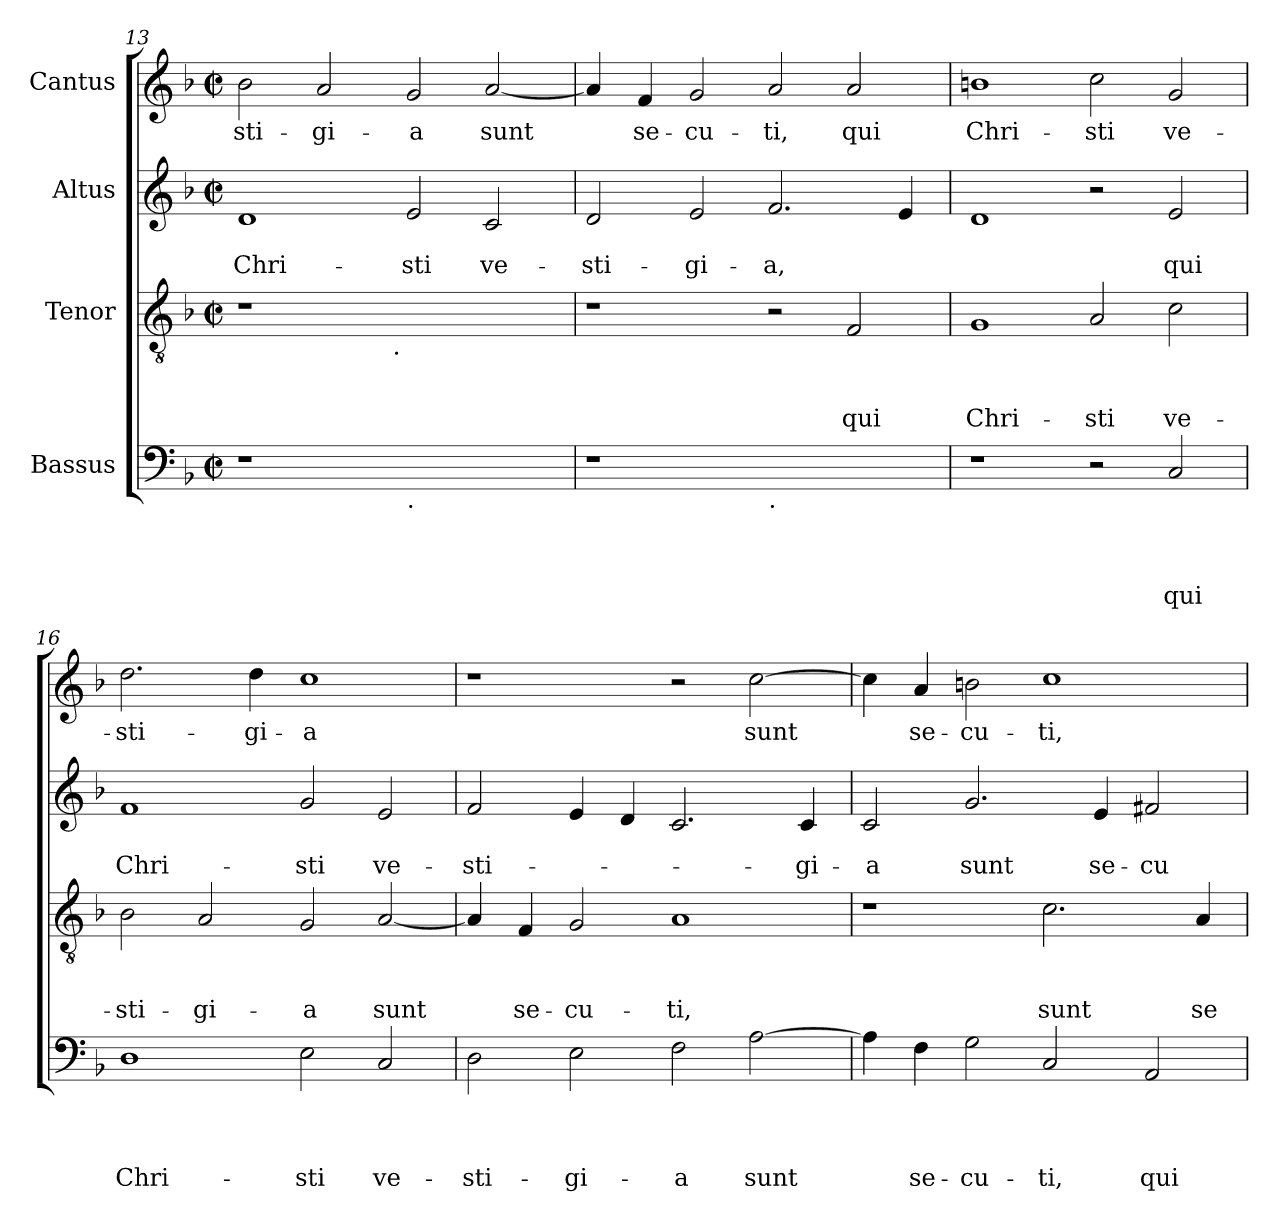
**kern	**text	**text	**text	**text	**kern	**text	**text	**text	**kern	**text	**text	**kern	**text
*part4	*part4	*part4	*part4	*part4	*part3	*part3	*part3	*part3	*part2	*part2	*part2	*part1	*part1
*staff4	*staff4	*staff4	*staff4	*staff4	*staff3	*staff3	*staff3	*staff3	*staff2	*staff2	*staff2	*staff1	*staff1
*I"Bassus	*	*	*	*	*I"Tenor	*	*	*	*I"Altus	*	*	*I"Cantus	*
*clefF4	*	*	*	*	*clefGv2	*	*	*	*clefG2	*	*	*clefG2	*
*k[b-]	*	*	*	*	*k[b-]	*	*	*	*k[b-]	*	*	*k[b-]	*
*F:	*	*	*	*	*F:	*	*	*	*F:	*	*	*F:	*
*M2/2	*	*	*	*	*M2/2	*	*	*	*M2/2	*	*	*M2/2	*
*met(c|)	*	*	*	*	*met(c|)	*	*	*	*met(c|)	*	*	*met(c|)	*
=13	=13	=13	=13	=13	=13	=13	=13	=13	=13	=13	=13	=13	=13
!	!	!	!	!	!	!	!	!	!	!	!LO:LY:b	!	!LO:LY:b
*	*	*	*	*	*^	*	*	*	*	*	*	*	*
1r	.	.	.	.	1r	2ryy	.	.	.	1d	.	Chri-	2b-\	-sti-
!	!	!	!	!	!	!	!	!	!	!	!	!	!	!LO:LY:b
.	.	.	.	.	.	4...ryy	.	.	.	.	.	.	2a/	-gi-
!	!	!	!	!	!	!LO:TX:b:t=.	!	!	!	!	!	!	!	!
.	.	.	.	.	.	1ryy	.	.	.	.	.	.	.	.
!LO:TX:b:t=.	!	!	!	!	!	!	!	!	!	!	!	!	!	!
!	!	!	!	!	!	!	!	!	!	!	!	!LO:LY:b	!	!LO:LY:b
1ryy	.	.	.	.	1ryy	.	.	.	.	2e/	.	-sti	2g/	-a
!	!	!	!	!	!	!	!	!	!	!	!	!LO:LY:b	!	!LO:LY:b
.	.	.	.	.	.	.	.	.	.	2c/	.	ve-	[<2a/	sunt
.	.	.	.	.	.	32ryy	.	.	.	.	.	.	.	.
=14	=14	=14	=14	=14	=14	=14	=14	=14	=14	=14	=14	=14	=14	=14
!	!	!	!	!	!	!	!	!	!	!	!	!LO:LY:b	!	!
*	*	*	*	*	*v	*v	*	*	*	*	*	*	*	*
1r	.	.	.	.	1r	.	.	.	2d/	.	-sti-	4a/]	.
!	!	!	!	!	!	!	!	!	!	!	!	!	!LO:LY:b
.	.	.	.	.	.	.	.	.	.	.	.	4f/	se-
!	!	!	!	!	!	!	!	!	!	!	!LO:LY:b	!	!LO:LY:b:rj
.	.	.	.	.	.	.	.	.	2e/	.	-gi-	2g/	-cu-
!LO:TX:b:t=.	!	!	!	!	!	!	!	!	!	!	!	!	!
!	!	!	!	!	!	!	!	!	!	!	!LO:LY:b	!	!LO:LY:b
1ryy	.	.	.	.	2r	.	.	.	2.f/	.	-a,	2a/	-ti,
!	!	!	!	!	!	!	!	!LO:LY:b	!	!	!	!	!LO:LY:b
.	.	.	.	.	2F/	.	.	qui	.	.	.	2a/	qui
.	.	.	.	.	.	.	.	.	4e/	.	.	.	.
=15	=15	=15	=15	=15	=15	=15	=15	=15	=15	=15	=15	=15	=15
!	!	!	!	!	!	!	!	!LO:LY:b	!	!	!	!	!LO:LY:b
1r	.	.	.	.	1G	.	.	Chri-	1d	.	.	1bn	Chri-
!	!	!	!	!	!	!	!	!LO:LY:b	!	!	!	!	!LO:LY:b
2r	.	.	.	.	2A/	.	.	-sti	2r	.	.	2cc\	-sti
!	!	!	!	!LO:LY:b	!	!	!	!LO:LY:b	!	!	!LO:LY:b	!	!LO:LY:b
2C/	.	.	.	qui	2c\	.	.	ve-	2e/	.	qui	2g/	ve-
=16	=16	=16	=16	=16	=16	=16	=16	=16	=16	=16	=16	=16	=16
!	!	!	!	!LO:LY:b	!	!	!	!LO:LY:b	!	!	!LO:LY:b	!	!LO:LY:b
1D	.	.	.	Chri-	2B-\	.	.	-sti-	1f	.	Chri-	2.dd\	-sti-
!	!	!	!	!	!	!	!	!LO:LY:b	!	!	!	!	!
.	.	.	.	.	2A/	.	.	-gi-	.	.	.	.	.
!	!	!	!	!	!	!	!	!	!	!	!	!	!LO:LY:b
.	.	.	.	.	.	.	.	.	.	.	.	4dd\	-gi-
!	!	!	!	!LO:LY:b	!	!	!	!LO:LY:b	!	!	!LO:LY:b	!	!LO:LY:b:rj
2E\	.	.	.	-sti	2G/	.	.	-a	2g/	.	-sti	1cc	-a
!	!	!	!	!LO:LY:b	!	!	!	!LO:LY:b	!	!	!LO:LY:b	!	!
2C/	.	.	.	ve-	[<2A/	.	.	sunt	2e/	.	ve-	.	.
!!LO:LB:g=z
=17	=17	=17	=17	=17	=17	=17	=17	=17	=17	=17	=17	=17	=17
!	!	!	!	!LO:LY:b	!	!	!	!	!	!	!LO:LY:b	!	!
2D\	.	.	.	-sti-	4A/]	.	.	.	2f/	.	-sti-	1r	.
!	!	!	!	!	!	!	!	!LO:LY:b	!	!	!	!	!
.	.	.	.	.	4F/	.	.	se-	.	.	.	.	.
!	!	!	!	!LO:LY:b	!	!	!	!LO:LY:b:rj	!	!	!	!	!
2E\	.	.	.	-gi-	2G/	.	.	-cu-	4e/	.	.	.	.
.	.	.	.	.	.	.	.	.	4d/	.	.	.	.
!	!	!	!	!LO:LY:b	!	!	!	!LO:LY:b	!	!	!	!	!
2F\	.	.	.	-a	1A	.	.	-ti,	2.c/	.	.	2r	.
!	!	!	!	!LO:LY:b	!	!	!	!	!	!	!	!	!LO:LY:b
[>2A\	.	.	.	sunt	.	.	.	.	.	.	.	[>2cc\	sunt
!	!	!	!	!	!	!	!	!	!	!	!LO:LY:b	!	!
.	.	.	.	.	.	.	.	.	4c/	.	-gi-	.	.
=18	=18	=18	=18	=18	=18	=18	=18	=18	=18	=18	=18	=18	=18
!	!	!	!	!	!	!	!	!	!	!	!LO:LY:b	!	!
4A\]	.	.	.	.	1r	.	.	.	2c/	.	-a	4cc\]	.
!	!	!	!	!LO:LY:b	!	!	!	!	!	!	!	!	!LO:LY:b
4F\	.	.	.	se-	.	.	.	.	.	.	.	4a/	se-
!	!	!	!	!LO:LY:b:rj	!	!	!	!	!	!	!LO:LY:b	!	!LO:LY:b:rj
2G\	.	.	.	-cu-	.	.	.	.	2.g/	.	sunt	2bn\	-cu-
!	!	!	!	!LO:LY:b	!	!	!	!LO:LY:b	!	!	!	!	!LO:LY:b
2C/	.	.	.	-ti,	2.c\	.	.	sunt	.	.	.	1cc	-ti,
!	!	!	!	!	!	!	!	!	!	!	!LO:LY:b	!	!
.	.	.	.	.	.	.	.	.	4e/	.	se-	.	.
!	!	!	!	!LO:LY:b	!	!	!	!	!	!	!LO:LY:b:rj	!	!
2AA/	.	.	.	qui	.	.	.	.	2f#X/	.	-cu-	.	.
!	!	!	!	!	!	!	!	!LO:LY:b	!	!	!	!	!
.	.	.	.	.	4A/	.	.	se-	.	.	.	.	.
=	=	=	=	=	=	=	=	=	=	=	=	=	=
*-	*-	*-	*-	*-	*-	*-	*-	*-	*-	*-	*-	*-	*-
